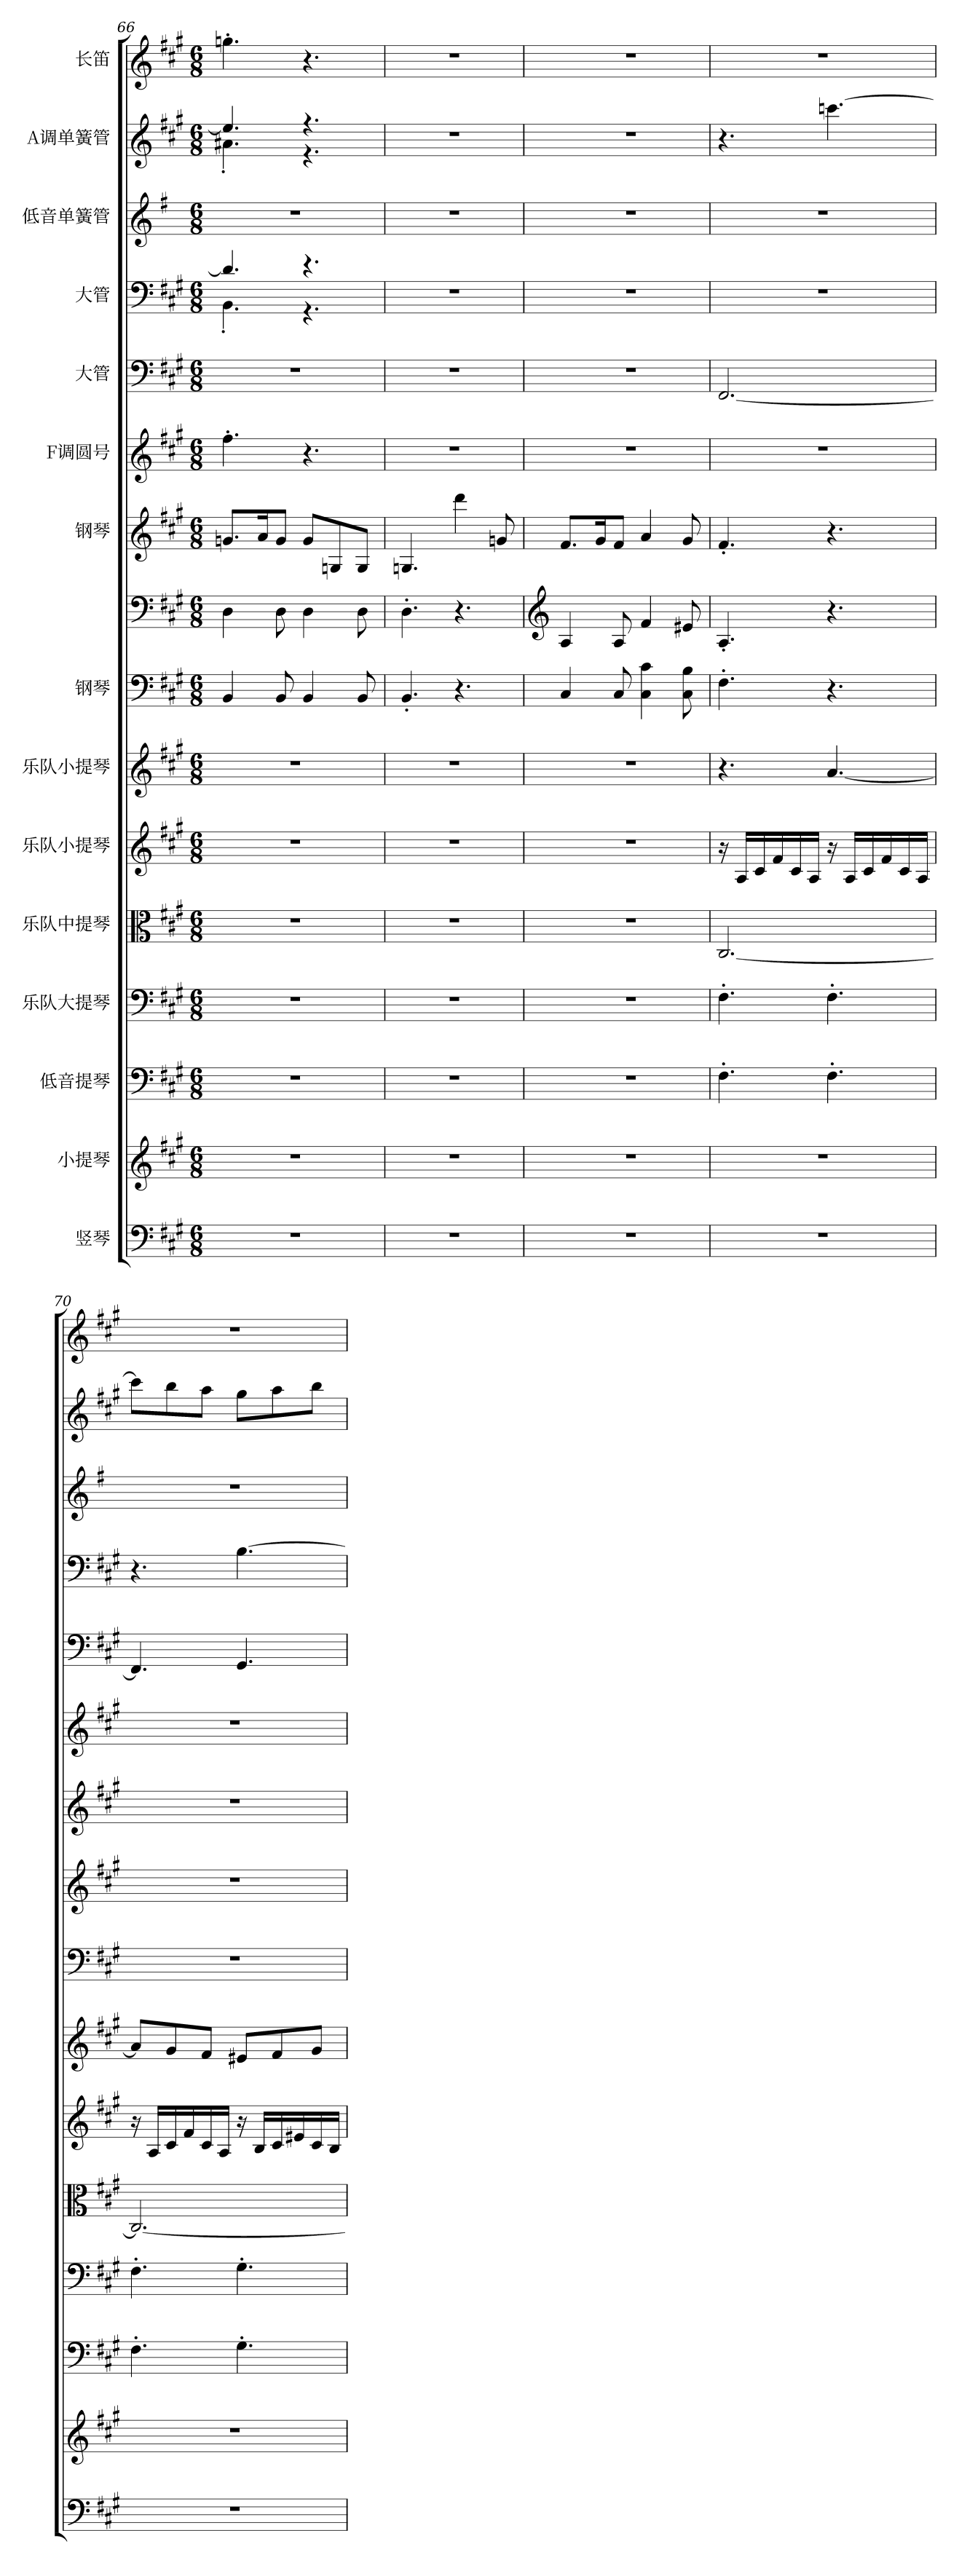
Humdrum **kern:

**kern	**kern	**kern	**kern	**kern	**kern	**kern	**kern	**kern	**kern	**kern	**kern	**kern	**kern	**kern	**kern
*part15	*part14	*part13	*part12	*part11	*part10	*part9	*part8	*part8	*part7	*part6	*part5	*part4	*part3	*part2	*part1
*staff16	*staff15	*staff14	*staff13	*staff12	*staff11	*staff10	*staff9	*staff8	*staff7	*staff6	*staff5	*staff4	*staff3	*staff2	*staff1
*I"竖琴	*I"小提琴	*I"低音提琴	*I"乐队大提琴	*I"乐队中提琴	*I"乐队小提琴	*I"乐队小提琴	*I"钢琴	*	*I"钢琴	*I"F调圆号	*I"大管	*I"大管	*I"低音单簧管	*I"A调单簧管	*I"长笛
!!LO:PB:g=z
*clefF4	*clefG2	*clefF4	*clefF4	*clefC3	*clefG2	*clefG2	*clefF4	*clefF4	*clefG2	*clefG2	*clefF4	*clefF4	*clefG2	*clefG2	*clefG2
*	*	*ITrd7c12	*	*	*	*	*	*	*	*ITrd4c7	*	*	*ITrd8c14	*ITrd2c3	*
*k[f#c#g#]	*k[f#c#g#]	*k[f#c#g#]	*k[f#c#g#]	*k[f#c#g#]	*k[f#c#g#]	*k[f#c#g#]	*k[f#c#g#]	*k[f#c#g#]	*k[f#c#g#]	*k[f#c#]	*k[f#c#g#]	*k[f#c#g#]	*k[f#]	*k[f#c#g#d#a#e#]	*k[f#c#g#]
*M6/8	*M6/8	*M6/8	*M6/8	*M6/8	*M6/8	*M6/8	*M6/8	*M6/8	*M6/8	*M6/8	*M6/8	*M6/8	*M6/8	*M6/8	*M6/8
=66	=66	=66	=66	=66	=66	=66	=66	=66	=66	=66	=66	=66	=66	=66	=66
*	*	*	*	*	*	*	*	*	*	*	*	*^	*	*^	*
2.r	2.r	2.r	2.r	2.r	2.r	2.r	4BB/	4D\	8.gn/L	4.b'\	2.r	4.d/]	4.BB'\	2.r	4.cc##/]	4.f##X'\	4.ggn'\
.	.	.	.	.	.	.	.	.	16a/K	.	.	.	.	.	.	.	.
.	.	.	.	.	.	.	8BB/	8D\	8g/J	.	.	.	.	.	.	.	.
.	.	.	.	.	.	.	4BB/	4D\	8g/L	4.r	.	4.r	4.r	.	4.r	4.r	4.r
.	.	.	.	.	.	.	.	.	8Gn/	.	.	.	.	.	.	.	.
.	.	.	.	.	.	.	8BB/	8D\	8G/J	.	.	.	.	.	.	.	.
*	*	*	*	*	*	*	*	*	*	*	*	*v	*v	*	*v	*v	*
=67	=67	=67	=67	=67	=67	=67	=67	=67	=67	=67	=67	=67	=67	=67	=67
2.r	2.r	2.r	2.r	2.r	2.r	2.r	4.BB'/	4.D'\	4.Gn/	2.r	2.r	2.r	2.r	2.r	2.r
.	.	.	.	.	.	.	4.r	4.r	4ddd\	.	.	.	.	.	.
.	.	.	.	.	.	.	.	.	8gn/	.	.	.	.	.	.
=68	=68	=68	=68	=68	=68	=68	=68	=68	=68	=68	=68	=68	=68	=68	=68
*	*	*	*	*	*	*	*	*clefG2	*	*	*	*	*	*	*
2.r	2.r	2.r	2.r	2.r	2.r	2.r	4C#/	4A/	8.f#/L	2.r	2.r	2.r	2.r	2.r	2.r
.	.	.	.	.	.	.	.	.	16g#/K	.	.	.	.	.	.
.	.	.	.	.	.	.	8C#/	8A/	8f#/J	.	.	.	.	.	.
.	.	.	.	.	.	.	4C#\ 4c#\	4f#/	4a/	.	.	.	.	.	.
.	.	.	.	.	.	.	8C#\ 8B\	8e#X/	8g#/	.	.	.	.	.	.
=69	=69	=69	=69	=69	=69	=69	=69	=69	=69	=69	=69	=69	=69	=69	=69
2.r	2.r	4.FF#'\	4.F#'\	[2.C#/	16r	4.r	4.F#'\	4.A'/	4.f#'/	2.r	[2.FF#/	2.r	2.r	4.r	2.r
.	.	.	.	.	16A/LL	.	.	.	.	.	.	.	.	.	.
.	.	.	.	.	16c#/	.	.	.	.	.	.	.	.	.	.
.	.	.	.	.	16f#/	.	.	.	.	.	.	.	.	.	.
.	.	.	.	.	16c#/	.	.	.	.	.	.	.	.	.	.
.	.	.	.	.	16A/JJ	.	.	.	.	.	.	.	.	.	.
.	.	4.FF#'\	4.F#'\	.	16r	[4.a/	4.r	4.r	4.r	.	.	.	.	[4.aan\	.
.	.	.	.	.	16A/LL	.	.	.	.	.	.	.	.	.	.
.	.	.	.	.	16c#/	.	.	.	.	.	.	.	.	.	.
.	.	.	.	.	16f#/	.	.	.	.	.	.	.	.	.	.
.	.	.	.	.	16c#/	.	.	.	.	.	.	.	.	.	.
.	.	.	.	.	16A/JJ	.	.	.	.	.	.	.	.	.	.
!!LO:PB:g=z
=70	=70	=70	=70	=70	=70	=70	=70	=70	=70	=70	=70	=70	=70	=70	=70
2.r	2.r	4.FF#'\	4.F#'\	2.C#/_	16r	8a/L]	2.r	2.r	2.r	2.r	4.FF#/]	4.r	2.r	8aa\L]	2.r
.	.	.	.	.	16A/LL	.	.	.	.	.	.	.	.	.	.
.	.	.	.	.	16c#/	8g#/	.	.	.	.	.	.	.	8gg#\	.
.	.	.	.	.	16f#/	.	.	.	.	.	.	.	.	.	.
.	.	.	.	.	16c#/	8f#/J	.	.	.	.	.	.	.	8ff#\J	.
.	.	.	.	.	16A/JJ	.	.	.	.	.	.	.	.	.	.
.	.	4.GG#'\	4.G#'\	.	16r	8e#X/L	.	.	.	.	4.GG#/	[4.B\	.	8ee#\L	.
.	.	.	.	.	16B/LL	.	.	.	.	.	.	.	.	.	.
.	.	.	.	.	16c#/	8f#/	.	.	.	.	.	.	.	8ff#\	.
.	.	.	.	.	16e#X/	.	.	.	.	.	.	.	.	.	.
.	.	.	.	.	16c#/	8g#/J	.	.	.	.	.	.	.	8gg#\J	.
.	.	.	.	.	16B/JJ	.	.	.	.	.	.	.	.	.	.
=	=	=	=	=	=	=	=	=	=	=	=	=	=	=	=
*-	*-	*-	*-	*-	*-	*-	*-	*-	*-	*-	*-	*-	*-	*-	*-
